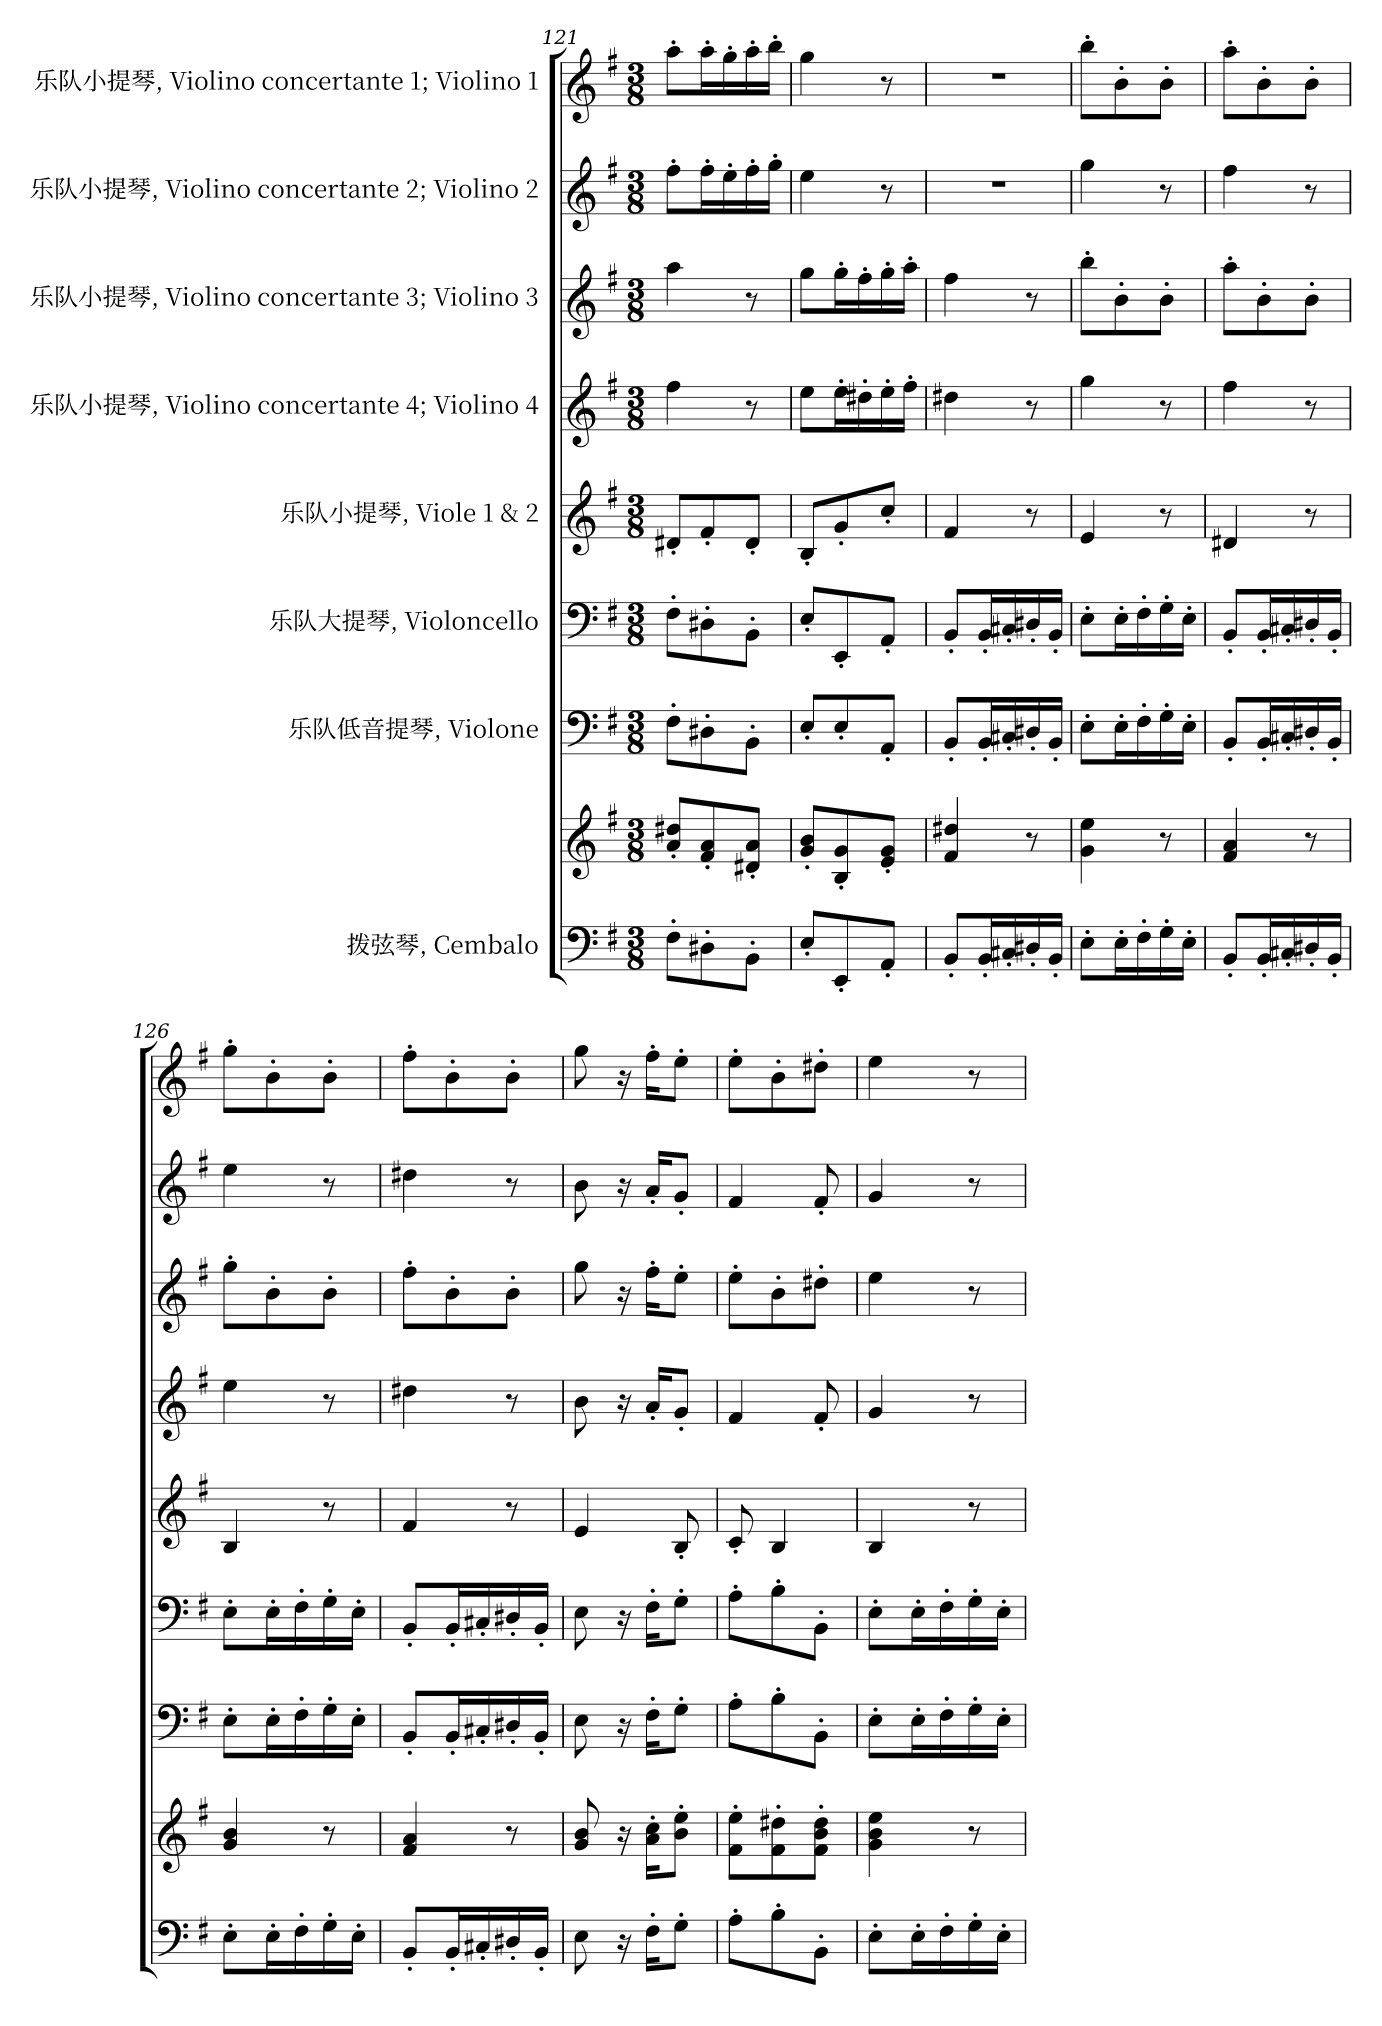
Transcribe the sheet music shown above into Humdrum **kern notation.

**kern	**kern	**kern	**kern	**kern	**kern	**kern	**kern	**kern
*part8	*part8	*part7	*part6	*part5	*part4	*part3	*part2	*part1
*staff9	*staff8	*staff7	*staff6	*staff5	*staff4	*staff3	*staff2	*staff1
*I"拨弦琴, Cembalo	*	*I"乐队低音提琴, Violone	*I"乐队大提琴, Violoncello	*I"乐队小提琴, Viole 1 &amp; 2	*I"乐队小提琴, Violino concertante 4; Violino 4	*I"乐队小提琴, Violino concertante 3; Violino 3	*I"乐队小提琴, Violino concertante 2; Violino 2	*I"乐队小提琴, Violino concertante 1; Violino 1
!!LO:PB:g=z
*clefF4	*clefG2	*clefF4	*clefF4	*clefG2	*clefG2	*clefG2	*clefG2	*clefG2
*	*	*ITrd7c12	*	*	*	*	*	*
*k[f#]	*k[f#]	*k[f#]	*k[f#]	*k[f#]	*k[f#]	*k[f#]	*k[f#]	*k[f#]
*M3/8	*M3/8	*M3/8	*M3/8	*M3/8	*M3/8	*M3/8	*M3/8	*M3/8
=121	=121	=121	=121	=121	=121	=121	=121	=121
8F#'\L	8a/' 8dd#X/'L	8FF#'\L	8F#'\L	8d#X'/L	4ff#\	4aa\	8ff#'\L	8aa'\L
8D#X'\	8f#/' 8a/'	8DD#X'\	8D#X'\	8f#'/	.	.	16ff#'\L	16aa'\L
.	.	.	.	.	.	.	16ee'\	16gg'\
8BB'\J	8d#X/' 8a/'J	8BBB'\J	8BB'\J	8d#'/J	8r	8r	16ff#'\	16aa'\
.	.	.	.	.	.	.	16gg'\JJ	16bb'\JJ
=122	=122	=122	=122	=122	=122	=122	=122	=122
8E'/L	8g/' 8b/'L	8EE'/L	8E'/L	8B'/L	8ee\L	8gg\L	4ee\	4gg\
8EE'/	8B/' 8g/'	8EE'/	8EE'/	8g'/	16ee'\L	16gg'\L	.	.
.	.	.	.	.	16dd#X'\	16ff#'\	.	.
8AA'/J	8e/' 8g/'J	8AAA'/J	8AA'/J	8cc'/J	16ee'\	16gg'\	8r	8r
.	.	.	.	.	16ff#'\JJ	16aa'\JJ	.	.
=123	=123	=123	=123	=123	=123	=123	=123	=123
8BB'/L	4f#/ 4dd#X/	8BBB'/L	8BB'/L	4f#/	4dd#X\	4ff#\	4.r	4.r
16BB'/L	.	16BBB'/L	16BB'/L	.	.	.	.	.
16C#X'/	.	16CC#X'/	16C#X'/	.	.	.	.	.
16D#X'/	8r	16DD#X'/	16D#X'/	8r	8r	8r	.	.
16BB'/JJ	.	16BBB'/JJ	16BB'/JJ	.	.	.	.	.
=124	=124	=124	=124	=124	=124	=124	=124	=124
8E'\L	4g\ 4ee\	8EE'\L	8E'\L	4e/	4gg\	8bb'\L	4gg\	8bb'\L
16E'\L	.	16EE'\L	16E'\L	.	.	8b'\	.	8b'\
16F#'\	.	16FF#'\	16F#'\	.	.	.	.	.
16G'\	8r	16GG'\	16G'\	8r	8r	8b'\J	8r	8b'\J
16E'\JJ	.	16EE'\JJ	16E'\JJ	.	.	.	.	.
=125	=125	=125	=125	=125	=125	=125	=125	=125
8BB'/L	4f#/ 4a/	8BBB'/L	8BB'/L	4d#X/	4ff#\	8aa'\L	4ff#\	8aa'\L
16BB'/L	.	16BBB'/L	16BB'/L	.	.	8b'\	.	8b'\
16C#X'/	.	16CC#X'/	16C#X'/	.	.	.	.	.
16D#X'/	8r	16DD#X'/	16D#X'/	8r	8r	8b'\J	8r	8b'\J
16BB'/JJ	.	16BBB'/JJ	16BB'/JJ	.	.	.	.	.
=126	=126	=126	=126	=126	=126	=126	=126	=126
8E'\L	4g/ 4b/	8EE'\L	8E'\L	4B/	4ee\	8gg'\L	4ee\	8gg'\L
16E'\L	.	16EE'\L	16E'\L	.	.	8b'\	.	8b'\
16F#'\	.	16FF#'\	16F#'\	.	.	.	.	.
16G'\	8r	16GG'\	16G'\	8r	8r	8b'\J	8r	8b'\J
16E'\JJ	.	16EE'\JJ	16E'\JJ	.	.	.	.	.
!!LO:PB:g=z
=127	=127	=127	=127	=127	=127	=127	=127	=127
8BB'/L	4f#/ 4a/	8BBB'/L	8BB'/L	4f#/	4dd#X\	8ff#'\L	4dd#X\	8ff#'\L
16BB'/L	.	16BBB'/L	16BB'/L	.	.	8b'\	.	8b'\
16C#X'/	.	16CC#X'/	16C#X'/	.	.	.	.	.
16D#X'/	8r	16DD#X'/	16D#X'/	8r	8r	8b'\J	8r	8b'\J
16BB'/JJ	.	16BBB'/JJ	16BB'/JJ	.	.	.	.	.
=128	=128	=128	=128	=128	=128	=128	=128	=128
8E\	8g/ 8b/	8EE\	8E\	4e/	8b\	8gg\	8b\	8gg\
16r	16r	16r	16r	.	16r	16r	16r	16r
16F#'\KL	16a\' 16cc\'KL	16FF#'\KL	16F#'\KL	.	16a'/KL	16ff#'\KL	16a'/KL	16ff#'\KL
8G'\J	8b\' 8ee\'J	8GG'\J	8G'\J	8B'/	8g'/J	8ee'\J	8g'/J	8ee'\J
=129	=129	=129	=129	=129	=129	=129	=129	=129
8A'\L	8f#\' 8ee\'L	8AA'\L	8A'\L	8c'/	4f#/	8ee'\L	4f#/	8ee'\L
8B'\	8f#\' 8dd#X\'	8BB'\	8B'\	4B/	.	8b'\	.	8b'\
8BB'\J	8f#\' 8b\' 8dd#\'J	8BBB'\J	8BB'\J	.	8f#'/	8dd#X'\J	8f#'/	8dd#X'\J
=130	=130	=130	=130	=130	=130	=130	=130	=130
8E'\L	4g\ 4b\ 4ee\	8EE'\L	8E'\L	4B/	4g/	4ee\	4g/	4ee\
16E'\L	.	16EE'\L	16E'\L	.	.	.	.	.
16F#'\	.	16FF#'\	16F#'\	.	.	.	.	.
16G'\	8r	16GG'\	16G'\	8r	8r	8r	8r	8r
16E'\JJ	.	16EE'\JJ	16E'\JJ	.	.	.	.	.
=	=	=	=	=	=	=	=	=
*-	*-	*-	*-	*-	*-	*-	*-	*-
